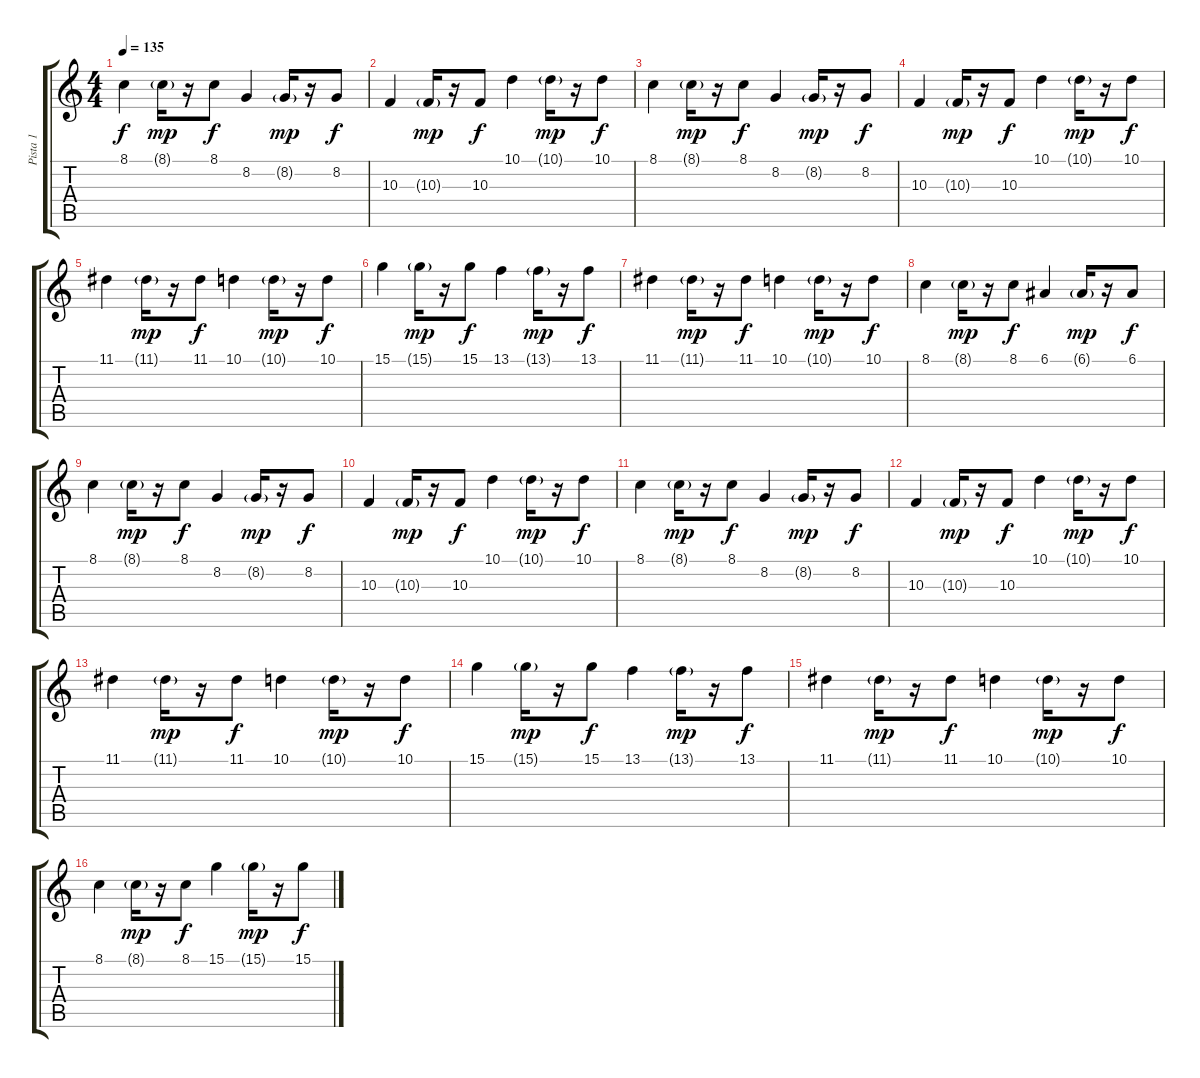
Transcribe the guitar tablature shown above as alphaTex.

\track ("Pista 1" "Pista 1") {instrument celesta}
\staff {score tabs}
\tuning (E4 B3 G3 D3 A2 E2) {hide}
\ts (4 4)
\tempo 135
\clef g2
\ks c
8.1.4{dy f} 8.1{g}.16{dy mp} r.16 8.1.8{dy f} 8.2.4 8.2{g}.16{dy mp} r.16 8.2.8{dy f} |
10.3.4 10.3{g}.16{dy mp} r.16 10.3.8{dy f} 10.1.4 10.1{g}.16{dy mp} r.16 10.1.8{dy f} |
8.1.4 8.1{g}.16{dy mp} r.16 8.1.8{dy f} 8.2.4 8.2{g}.16{dy mp} r.16 8.2.8{dy f} |
10.3.4 10.3{g}.16{dy mp} r.16 10.3.8{dy f} 10.1.4 10.1{g}.16{dy mp} r.16 10.1.8{dy f} |
11.1.4 11.1{g}.16{dy mp} r.16 11.1.8{dy f} 10.1.4 10.1{g}.16{dy mp} r.16 10.1.8{dy f} |
15.1.4 15.1{g}.16{dy mp} r.16 15.1.8{dy f} 13.1.4 13.1{g}.16{dy mp} r.16 13.1.8{dy f} |
11.1.4 11.1{g}.16{dy mp} r.16 11.1.8{dy f} 10.1.4 10.1{g}.16{dy mp} r.16 10.1.8{dy f} |
8.1.4 8.1{g}.16{dy mp} r.16 8.1.8{dy f} 6.1.4 6.1{g}.16{dy mp} r.16 6.1.8{dy f} |
8.1.4 8.1{g}.16{dy mp} r.16 8.1.8{dy f} 8.2.4 8.2{g}.16{dy mp} r.16 8.2.8{dy f} |
10.3.4 10.3{g}.16{dy mp} r.16 10.3.8{dy f} 10.1.4 10.1{g}.16{dy mp} r.16 10.1.8{dy f} |
8.1.4 8.1{g}.16{dy mp} r.16 8.1.8{dy f} 8.2.4 8.2{g}.16{dy mp} r.16 8.2.8{dy f} |
10.3.4 10.3{g}.16{dy mp} r.16 10.3.8{dy f} 10.1.4 10.1{g}.16{dy mp} r.16 10.1.8{dy f} |
11.1.4 11.1{g}.16{dy mp} r.16 11.1.8{dy f} 10.1.4 10.1{g}.16{dy mp} r.16 10.1.8{dy f} |
15.1.4 15.1{g}.16{dy mp} r.16 15.1.8{dy f} 13.1.4 13.1{g}.16{dy mp} r.16 13.1.8{dy f} |
11.1.4 11.1{g}.16{dy mp} r.16 11.1.8{dy f} 10.1.4 10.1{g}.16{dy mp} r.16 10.1.8{dy f} |
8.1.4 8.1{g}.16{dy mp} r.16 8.1.8{dy f} 15.1.4 15.1{g}.16{dy mp} r.16 15.1.8{dy f}
